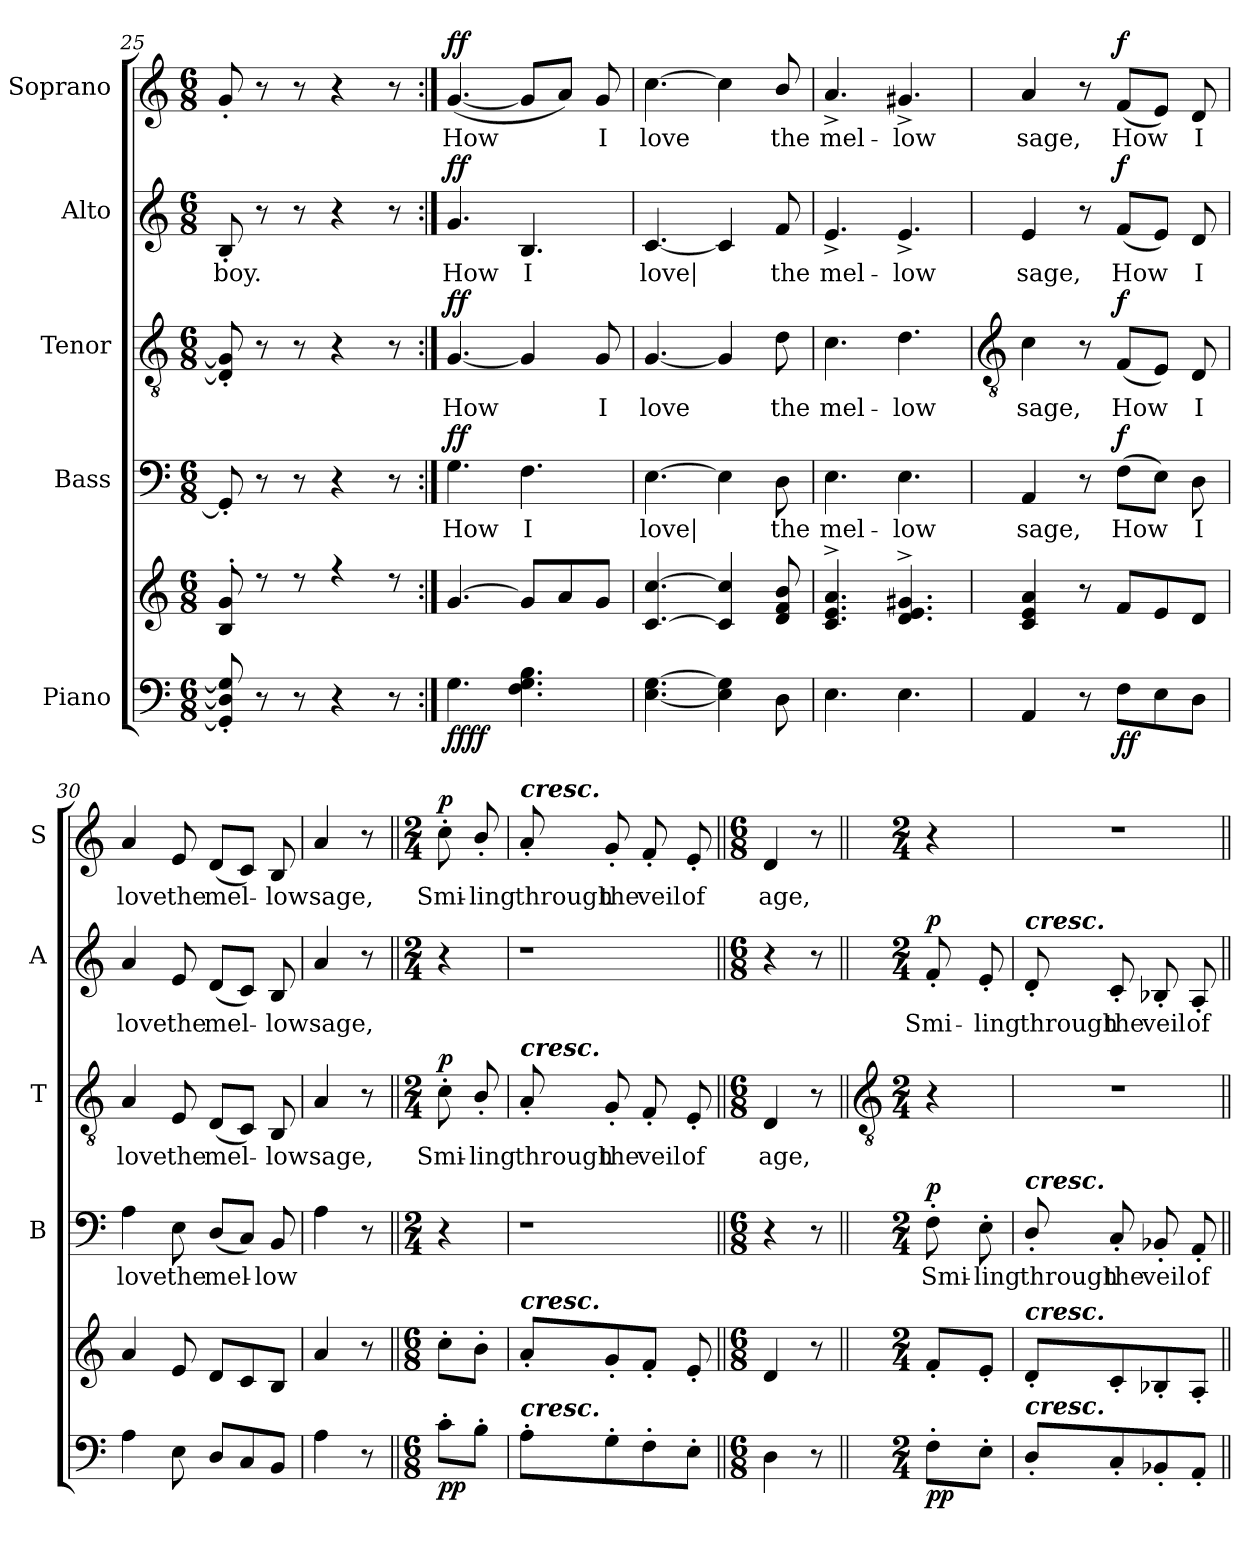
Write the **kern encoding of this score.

**kern	**kern	**dynam	**kern	**text	**dynam	**kern	**text	**dynam	**kern	**text	**dynam	**kern	**text	**dynam
*part5	*part5	*part5	*part4	*part4	*part4	*part3	*part3	*part3	*part2	*part2	*part2	*part1	*part1	*part1
*staff6	*staff5	*staff5/6	*staff4	*staff4	*staff4	*staff3	*staff3	*staff3	*staff2	*staff2	*staff2	*staff1	*staff1	*staff1
*I"Piano	*	*	*I"Bass	*	*	*I"Tenor	*	*	*I"Alto	*	*	*I"Soprano	*	*
*	*	*	*I'B	*	*	*I'T	*	*	*I'A	*	*	*I'S	*	*
*clefF4	*clefG2	*	*clefF4	*	*	*clefGv2	*	*	*clefG2	*	*	*clefG2	*	*
*k[]	*k[]	*	*k[]	*	*	*k[]	*	*	*k[]	*	*	*k[]	*	*
*C:	*C:	*	*C:	*	*	*C:	*	*	*C:	*	*	*C:	*	*
*M6/8	*M6/8	*	*M6/8	*	*	*M6/8	*	*	*M6/8	*	*	*M6/8	*	*
=25	=25	=25	=25	=25	=25	=25	=25	=25	=25	=25	=25	=25	=25	=25
*	*^	*	*	*	*	*	*	*	*	*	*	*	*	*
!	!	!LO:N:vis=1	!	!	!	!	!	!	!	!	!LO:LY:b	!	!	!	!
8GG]' 8D]' 8G]'	8B' 8g'	2.ryy	.	8GG']	.	.	8D]' 8G]'	.	.	8B'	boy.	.	8g'	.	.
8r	8r	.	.	8r	.	.	8r	.	.	8r	.	.	8r	.	.
8r	8r	.	.	8r	.	.	8r	.	.	8r	.	.	8r	.	.
4r	4r	.	.	4r	.	.	4r	.	.	4r	.	.	4r	.	.
8r	8r	.	.	8r	.	.	8r	.	.	8r	.	.	8r	.	.
=26:|!	=26:|!	=26:|!	=26:|!	=26:|!	=26:|!	=26:|!	=26:|!	=26:|!	=26:|!	=26:|!	=26:|!	=26:|!	=26:|!	=26:|!	=26:|!
!	!	!LO:N:vis=1	!LO:DY:b=2	!	!LO:LY:b	!	!	!LO:LY:b	!	!	!LO:LY:b	!	!	!LO:LY:b	!
!	!	!	!LO:DY:n=1:b	!	!	!LO:DY:b	!	!	!LO:DY:b	!	!	!LO:DY:b	!	!	!LO:DY:b
4.G	[4.g	2.ryy	ff ff	4.G	How	ff	[4.G	How	ff	4.g	How	ff	(<[4.g	How	ff
!	!	!	!	!	!LO:LY:b	!	!	!	!	!	!LO:LY:b	!	!	!	!
4.F 4.G 4.B	8gL]	.	.	4.F	I	.	4G]	.	.	4.B	I	.	8gL]	.	.
.	8a	.	.	.	.	.	.	.	.	.	.	.	8aJ)	.	.
!	!	!	!	!	!	!	!	!LO:LY:b	!	!	!	!	!	!LO:LY:b	!
.	8gJ	.	.	.	.	.	8G	I	.	.	.	.	8g	I	.
=27	=27	=27	=27	=27	=27	=27	=27	=27	=27	=27	=27	=27	=27	=27	=27
!	!	!LO:N:vis=1	!	!	!LO:LY:b	!	!	!LO:LY:b	!	!	!LO:LY:b	!	!	!LO:LY:b	!
[4.E [4.G	[4.c [4.cc	2.ryy	.	[4.E	love|	.	[4.G	love	.	[4.c	love|	.	[4.cc	love	.
4E] 4G]	4c] 4cc]	.	.	4E]	.	.	4G]	.	.	4c]	.	.	4cc]	.	.
!	!	!	!	!	!LO:LY:b	!	!	!LO:LY:b	!	!	!LO:LY:b	!	!	!LO:LY:b	!
8D	8d/ 8f/ 8b/	.	.	8D	the	.	8d	the	.	8f	the	.	8b/	the	.
=28	=28	=28	=28	=28	=28	=28	=28	=28	=28	=28	=28	=28	=28	=28	=28
!	!	!LO:N:vis=1	!	!	!LO:LY:b	!	!	!LO:LY:b	!	!	!LO:LY:b	!	!	!LO:LY:b	!
4.E	4.c^ 4.e^ 4.a^	2.ryy	.	4.E	mel-	.	4.c	mel-	.	4.e^	mel-	.	4.a^	mel-	.
!	!	!	!	!	!LO:LY:b	!	!	!LO:LY:b	!	!	!LO:LY:b	!	!	!LO:LY:b	!
4.E	4.d^ 4.e^ 4.g#X^	.	.	4.E	-low	.	4.d	-low	.	4.e^	-low	.	4.g#X^	-low	.
*	*v	*v	*	*	*	*	*	*	*	*	*	*	*	*	*
!!LO:LB:g=z
=29	=29	=29	=29	=29	=29	=29	=29	=29	=29	=29	=29	=29	=29	=29
*	*	*	*	*	*	*clefGv2	*	*	*	*	*	*	*	*
!	!	!	!	!LO:LY:b	!	!	!LO:LY:b	!	!	!LO:LY:b	!	!	!LO:LY:b	!
4AA	4c 4e 4a	.	4AA	sage,	.	4c	sage,	.	4e	sage,	.	4a	sage,	.
8r	8r	.	8r	.	.	8r	.	.	8r	.	.	8r	.	.
!	!	!LO:DY:b=2	!	!LO:LY:b	!	!	!LO:LY:b	!	!	!LO:LY:b	!	!	!LO:LY:b	!
!	!	!LO:DY:n=1:b	!	!	!LO:DY:b	!	!	!LO:DY:b	!	!	!LO:DY:b	!	!	!LO:DY:b
8FL	8fL	f f	(>8FL	How	f	(<8FL	How	f	(<8fL	How	f	(<8fL	How	f
8E	8e	.	8EJ)	.	.	8EJ)	.	.	8eJ)	.	.	8eJ)	.	.
!	!	!	!	!LO:LY:b	!	!	!LO:LY:b	!	!	!LO:LY:b	!	!	!LO:LY:b	!
8DJ	8dJ	.	8D	I	.	8D	I	.	8d	I	.	8d	I	.
=30	=30	=30	=30	=30	=30	=30	=30	=30	=30	=30	=30	=30	=30	=30
!	!	!	!	!LO:LY:b	!	!	!LO:LY:b	!	!	!LO:LY:b	!	!	!LO:LY:b	!
4A	4a	.	4A	love	.	4A	love	.	4a	love	.	4a	love	.
!	!	!	!	!LO:LY:b	!	!	!LO:LY:b	!	!	!LO:LY:b	!	!	!LO:LY:b	!
8E	8e	.	8E	the	.	8E	the	.	8e	the	.	8e	the	.
!	!	!	!	!LO:LY:b	!	!	!LO:LY:b	!	!	!LO:LY:b	!	!	!LO:LY:b	!
8DL	8dL	.	(<8DL	mel-	.	(<8DL	mel-	.	(<8dL	mel-	.	(<8dL	mel-	.
8C	8c	.	8CJ)	.	.	8CJ)	.	.	8cJ)	.	.	8cJ)	.	.
!	!	!	!	!LO:LY:b	!	!	!LO:LY:b	!	!	!LO:LY:b	!	!	!LO:LY:b	!
8BBJ	8BJ	.	8BBL	low	.	8BB	low	.	8B	low	.	8B	low	.
=31	=31	=31	=31	=31	=31	=31	=31	=31	=31	=31	=31	=31	=31	=31
!	!	!	!	!	!	!	!LO:LY:b	!	!	!LO:LY:b	!	!	!LO:LY:b	!
4A	4a	.	4A	.	.	4A	sage,	.	4a	sage,	.	4a	sage,	.
8r	8r	.	8r	.	.	8r	.	.	8r	.	.	8r	.	.
=32||	=32||	=32||	=32||	=32||	=32||	=32||	=32||	=32||	=32||	=32||	=32||	=32||	=32||	=32||
*M6/8	*M6/8	*	*M2/4	*	*	*M2/4	*	*	*M2/4	*	*	*M2/4	*	*
!	!	!LO:DY:b=2	!	!	!	!	!LO:LY:b	!	!	!	!	!	!LO:LY:b	!
!	!	!LO:DY:n=1:b	!	!	!	!	!	!LO:DY:b	!	!	!	!	!	!LO:DY:b
8c'L	8cc'L	p p	4r	.	.	8c'	Smi-	p	4r	.	.	8cc'	Smi-	p
!	!	!	!	!	!	!	!LO:LY:b	!	!	!	!	!	!LO:LY:b	!
8B'J	8b'J	.	.	.	.	8B'/	-ling	.	.	.	.	8b'/	-ling	.
=33	=33	=33	=33	=33	=33	=33	=33	=33	=33	=33	=33	=33	=33	=33
!	!	!	!	!	!	!	!	!	!	!	!	!LO:TX:a:Bi:t=cresc.	!	!
!	!	!	!	!	!	!LO:TX:a:Bi:t=cresc.	!	!	!	!	!	!	!	!
!	!LO:TX:a:Bi:t=cresc.	!	!	!	!	!	!	!	!	!	!	!	!	!
!LO:TX:a:Bi:t=cresc.	!	!	!	!	!	!	!	!	!	!	!	!	!	!
!	!	!	!LO:N:vis=1	!	!	!	!LO:LY:b	!	!LO:N:vis=1	!	!	!	!LO:LY:b	!
8A'L	8a'L	.	2r	.	.	8A'	through	.	2r	.	.	8a'	through	.
!	!	!	!	!	!	!	!LO:LY:b	!	!	!	!	!	!LO:LY:b	!
8G'	8g'	.	.	.	.	8G'	the	.	.	.	.	8g'	the	.
!	!	!	!	!	!	!	!LO:LY:b	!	!	!	!	!	!LO:LY:b	!
8F'	8f'J	.	.	.	.	8F'	veil	.	.	.	.	8f'	veil	.
!	!	!	!	!	!	!	!LO:LY:b	!	!	!	!	!	!LO:LY:b	!
8E'J	8e'	.	.	.	.	8E'	of	.	.	.	.	8e'	of	.
=34||	=34||	=34||	=34||	=34||	=34||	=34||	=34||	=34||	=34||	=34||	=34||	=34||	=34||	=34||
*M6/8	*M6/8	*	*M6/8	*	*	*M6/8	*	*	*M6/8	*	*	*M6/8	*	*
!	!	!	!	!	!	!	!LO:LY:b	!	!	!	!	!	!LO:LY:b	!
4D	4d	.	4r	.	.	4D	age,	.	4r	.	.	4d	age,	.
8r	8r	.	8r	.	.	8r	.	.	8r	.	.	8r	.	.
!!LO:LB:g=z
=35||	=35||	=35||	=35||	=35||	=35||	=35||	=35||	=35||	=35||	=35||	=35||	=35||	=35||	=35||
*	*	*	*	*	*	*clefGv2	*	*	*	*	*	*	*	*
*M2/4	*M2/4	*	*M2/4	*	*	*M2/4	*	*	*M2/4	*	*	*M2/4	*	*
!	!	!LO:DY:b=2	!	!LO:LY:b	!	!	!	!	!	!LO:LY:b	!	!	!	!
!	!	!LO:DY:n=1:b	!	!	!LO:DY:b	!	!	!	!	!	!LO:DY:b	!	!	!
8F'L	8f'L	p p	8F'	Smi-	p	4r	.	.	8f'	Smi-	p	4r	.	.
!	!	!	!	!LO:LY:b	!	!	!	!	!	!LO:LY:b	!	!	!	!
8E'J	8e'J	.	8E'	-ling	.	.	.	.	8e'	-ling	.	.	.	.
=36	=36	=36	=36	=36	=36	=36	=36	=36	=36	=36	=36	=36	=36	=36
!	!	!	!	!	!	!	!	!	!LO:TX:a:Bi:t=cresc.	!	!	!	!	!
!	!	!	!LO:TX:a:Bi:t=cresc.	!	!	!	!	!	!	!	!	!	!	!
!	!LO:TX:a:Bi:t=cresc.	!	!	!	!	!	!	!	!	!	!	!	!	!
!LO:TX:a:Bi:t=cresc.	!	!	!	!	!	!	!	!	!	!	!	!	!	!
!	!	!	!	!LO:LY:b	!	!LO:N:vis=1	!	!	!	!LO:LY:b	!	!LO:N:vis=1	!	!
8D'L	8d'L	.	8D'/	through	.	2r	.	.	8d'	through	.	2r	.	.
!	!	!	!	!LO:LY:b	!	!	!	!	!	!LO:LY:b	!	!	!	!
8C'	8c'	.	8C'	the	.	.	.	.	8c'	the	.	.	.	.
!	!	!	!	!LO:LY:b	!	!	!	!	!	!LO:LY:b	!	!	!	!
8BB-X'	8B-X'	.	8BB-X'	veil	.	.	.	.	8B-X'	veil	.	.	.	.
!	!	!	!	!LO:LY:b	!	!	!	!	!	!LO:LY:b	!	!	!	!
8AA'J	8A'J	.	8AA'	of	.	.	.	.	8A'	of	.	.	.	.
=||	=||	=||	=||	=||	=||	=||	=||	=||	=||	=||	=||	=||	=||	=||
*-	*-	*-	*-	*-	*-	*-	*-	*-	*-	*-	*-	*-	*-	*-
